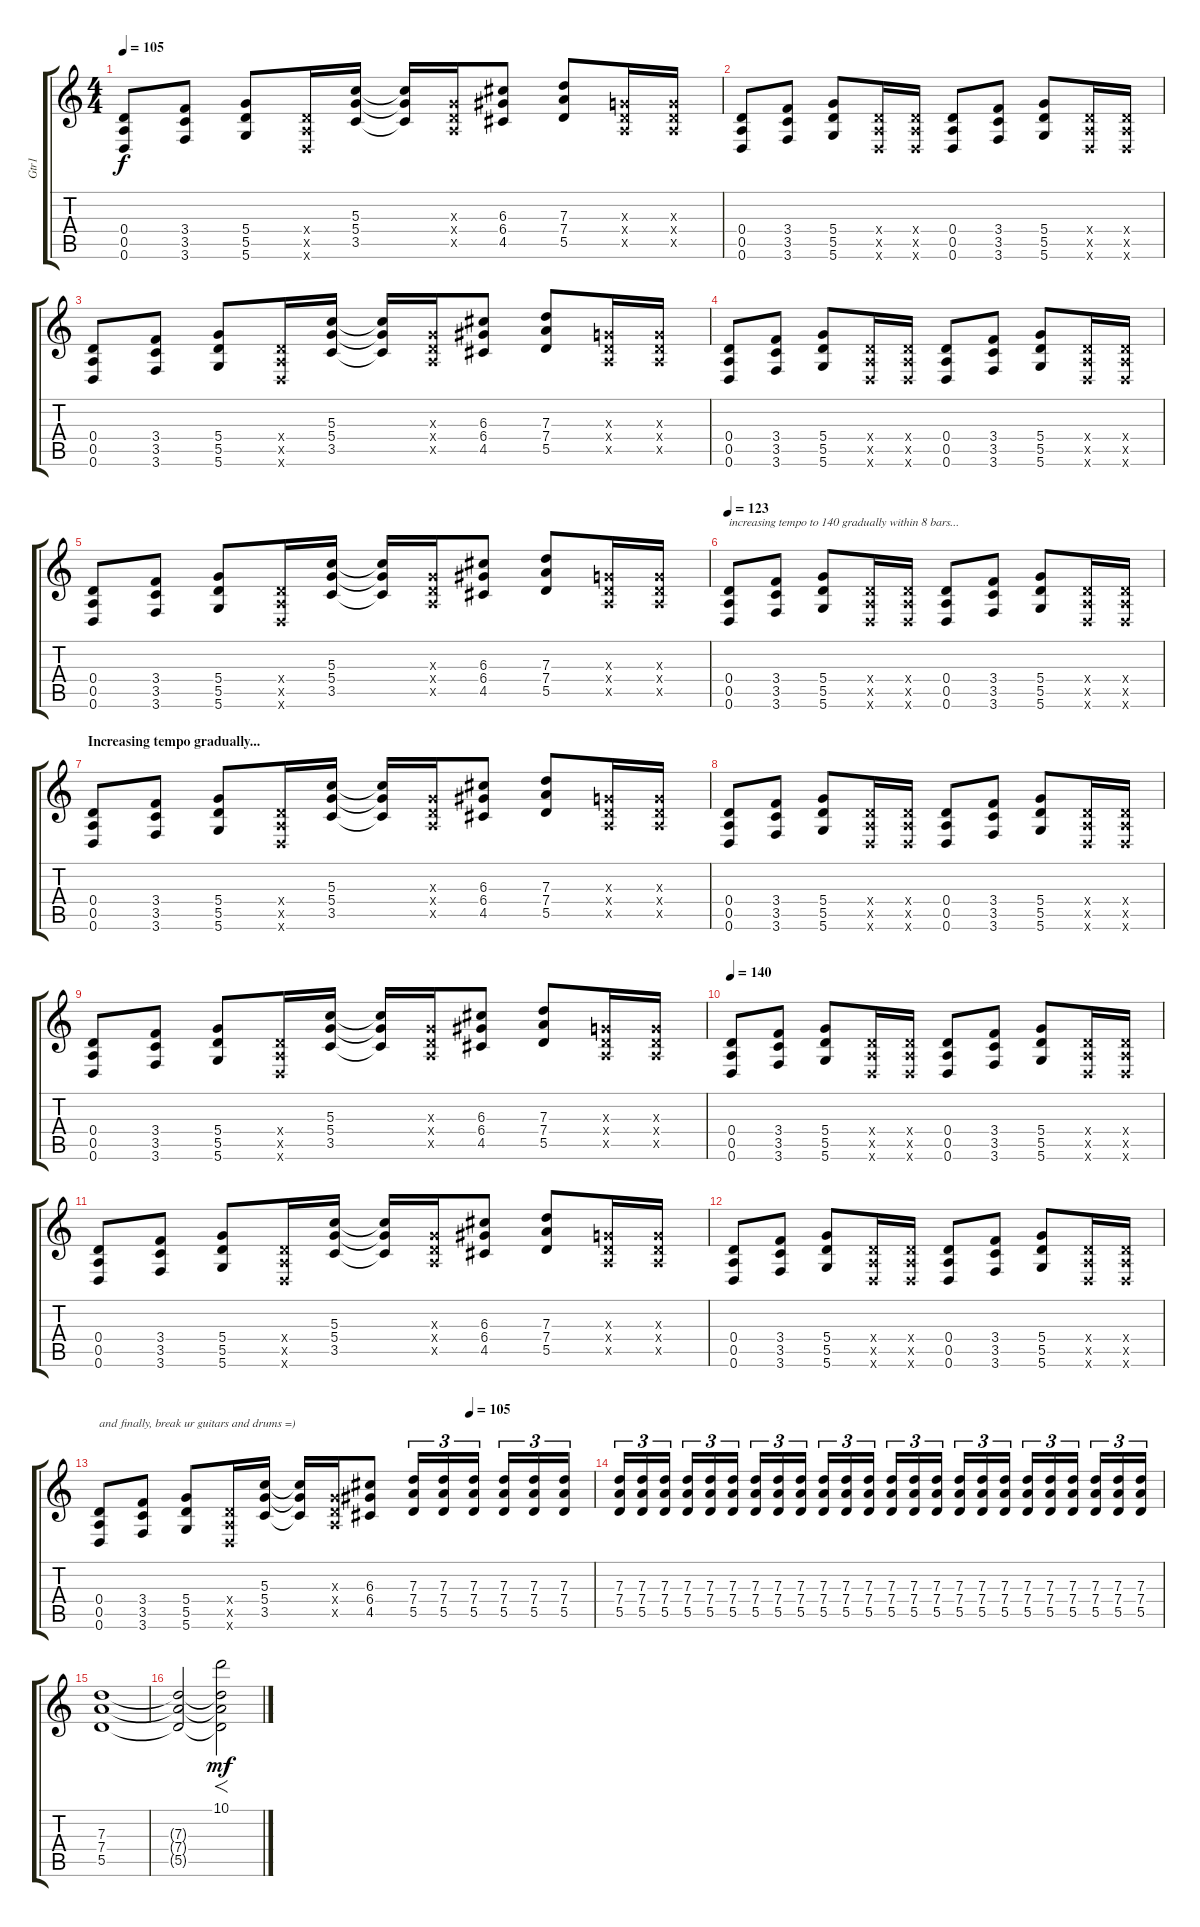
\track ("Gtr1" "Gtr1") {instrument overdrivenguitar}
\staff {score tabs}
\tuning (E4 B3 G3 D3 A2 D2) {hide}
\ts (4 4)
\tempo 105
\clef g2
\ks c
(0.4 0.5 0.6).8{dy f} (3.4 3.5 3.6).8 (5.4 5.5 5.6).8 (0.4{x} 0.5{x} 0.6{x}).16 (5.3 5.4 3.5).16 (5.3{t} 5.4{t} 3.5{t}).16 (0.3{x} 0.4{x} 0.5{x}).16 (6.3 6.4 4.5).8 (7.3 7.4 5.5).8 (0.3{x} 0.4{x} 0.5{x}).16 (0.3{x} 0.4{x} 0.5{x}).16 |
(0.4 0.5 0.6).8 (3.4 3.5 3.6).8 (5.4 5.5 5.6).8 (0.4{x} 0.5{x} 0.6{x}).16 (0.4{x} 0.5{x} 0.6{x}).16 (0.4 0.5 0.6).8 (3.4 3.5 3.6).8 (5.4 5.5 5.6).8 (0.4{x} 0.5{x} 0.6{x}).16 (0.4{x} 0.5{x} 0.6{x}).16 |
(0.4 0.5 0.6).8 (3.4 3.5 3.6).8 (5.4 5.5 5.6).8 (0.4{x} 0.5{x} 0.6{x}).16 (5.3 5.4 3.5).16 (5.3{t} 5.4{t} 3.5{t}).16 (0.3{x} 0.4{x} 0.5{x}).16 (6.3 6.4 4.5).8 (7.3 7.4 5.5).8 (0.3{x} 0.4{x} 0.5{x}).16 (0.3{x} 0.4{x} 0.5{x}).16 |
(0.4 0.5 0.6).8 (3.4 3.5 3.6).8 (5.4 5.5 5.6).8 (0.4{x} 0.5{x} 0.6{x}).16 (0.4{x} 0.5{x} 0.6{x}).16 (0.4 0.5 0.6).8 (3.4 3.5 3.6).8 (5.4 5.5 5.6).8 (0.4{x} 0.5{x} 0.6{x}).16 (0.4{x} 0.5{x} 0.6{x}).16 |
(0.4 0.5 0.6).8 (3.4 3.5 3.6).8 (5.4 5.5 5.6).8 (0.4{x} 0.5{x} 0.6{x}).16 (5.3 5.4 3.5).16 (5.3{t} 5.4{t} 3.5{t}).16 (0.3{x} 0.4{x} 0.5{x}).16 (6.3 6.4 4.5).8 (7.3 7.4 5.5).8 (0.3{x} 0.4{x} 0.5{x}).16 (0.3{x} 0.4{x} 0.5{x}).16 |
\tempo 123
(0.4 0.5 0.6).8{txt "increasing tempo to 140 gradually within 8 bars..."} (3.4 3.5 3.6).8 (5.4 5.5 5.6).8 (0.4{x} 0.5{x} 0.6{x}).16 (0.4{x} 0.5{x} 0.6{x}).16 (0.4 0.5 0.6).8 (3.4 3.5 3.6).8 (5.4 5.5 5.6).8 (0.4{x} 0.5{x} 0.6{x}).16 (0.4{x} 0.5{x} 0.6{x}).16 |
\section ("" "Increasing tempo gradually...")
(0.4 0.5 0.6).8 (3.4 3.5 3.6).8 (5.4 5.5 5.6).8 (0.4{x} 0.5{x} 0.6{x}).16 (5.3 5.4 3.5).16 (5.3{t} 5.4{t} 3.5{t}).16 (0.3{x} 0.4{x} 0.5{x}).16 (6.3 6.4 4.5).8 (7.3 7.4 5.5).8 (0.3{x} 0.4{x} 0.5{x}).16 (0.3{x} 0.4{x} 0.5{x}).16 |
(0.4 0.5 0.6).8 (3.4 3.5 3.6).8 (5.4 5.5 5.6).8 (0.4{x} 0.5{x} 0.6{x}).16 (0.4{x} 0.5{x} 0.6{x}).16 (0.4 0.5 0.6).8 (3.4 3.5 3.6).8 (5.4 5.5 5.6).8 (0.4{x} 0.5{x} 0.6{x}).16 (0.4{x} 0.5{x} 0.6{x}).16 |
(0.4 0.5 0.6).8 (3.4 3.5 3.6).8 (5.4 5.5 5.6).8 (0.4{x} 0.5{x} 0.6{x}).16 (5.3 5.4 3.5).16 (5.3{t} 5.4{t} 3.5{t}).16 (0.3{x} 0.4{x} 0.5{x}).16 (6.3 6.4 4.5).8 (7.3 7.4 5.5).8 (0.3{x} 0.4{x} 0.5{x}).16 (0.3{x} 0.4{x} 0.5{x}).16 |
\tempo 140
(0.4 0.5 0.6).8 (3.4 3.5 3.6).8 (5.4 5.5 5.6).8 (0.4{x} 0.5{x} 0.6{x}).16 (0.4{x} 0.5{x} 0.6{x}).16 (0.4 0.5 0.6).8 (3.4 3.5 3.6).8 (5.4 5.5 5.6).8 (0.4{x} 0.5{x} 0.6{x}).16 (0.4{x} 0.5{x} 0.6{x}).16 |
(0.4 0.5 0.6).8 (3.4 3.5 3.6).8 (5.4 5.5 5.6).8 (0.4{x} 0.5{x} 0.6{x}).16 (5.3 5.4 3.5).16 (5.3{t} 5.4{t} 3.5{t}).16 (0.3{x} 0.4{x} 0.5{x}).16 (6.3 6.4 4.5).8 (7.3 7.4 5.5).8 (0.3{x} 0.4{x} 0.5{x}).16 (0.3{x} 0.4{x} 0.5{x}).16 |
(0.4 0.5 0.6).8 (3.4 3.5 3.6).8 (5.4 5.5 5.6).8 (0.4{x} 0.5{x} 0.6{x}).16 (0.4{x} 0.5{x} 0.6{x}).16 (0.4 0.5 0.6).8 (3.4 3.5 3.6).8 (5.4 5.5 5.6).8 (0.4{x} 0.5{x} 0.6{x}).16 (0.4{x} 0.5{x} 0.6{x}).16 |
\tempo (105 0.75)
(0.4 0.5 0.6).8{txt "and finally, break ur guitars and drums =)"} (3.4 3.5 3.6).8 (5.4 5.5 5.6).8 (0.4{x} 0.5{x} 0.6{x}).16 (5.3 5.4 3.5).16 (5.3{t} 5.4{t} 3.5{t}).16 (0.3{x} 0.4{x} 0.5{x}).16 (6.3 6.4 4.5).8 (7.3 7.4 5.5).16{tu (3 2)} (7.3 7.4 5.5).16{tu (3 2)} (7.3 7.4 5.5).16{tu (3 2)} (7.3 7.4 5.5).16{tu (3 2)} (7.3 7.4 5.5).16{tu (3 2)} (7.3 7.4 5.5).16{tu (3 2)} |
(7.3 7.4 5.5).16{tu (3 2)} (7.3 7.4 5.5).16{tu (3 2)} (7.3 7.4 5.5).16{tu (3 2)} (7.3 7.4 5.5).16{tu (3 2)} (7.3 7.4 5.5).16{tu (3 2)} (7.3 7.4 5.5).16{tu (3 2)} (7.3 7.4 5.5).16{tu (3 2)} (7.3 7.4 5.5).16{tu (3 2)} (7.3 7.4 5.5).16{tu (3 2)} (7.3 7.4 5.5).16{tu (3 2)} (7.3 7.4 5.5).16{tu (3 2)} (7.3 7.4 5.5).16{tu (3 2)} (7.3 7.4 5.5).16{tu (3 2)} (7.3 7.4 5.5).16{tu (3 2)} (7.3 7.4 5.5).16{tu (3 2)} (7.3 7.4 5.5).16{tu (3 2)} (7.3 7.4 5.5).16{tu (3 2)} (7.3 7.4 5.5).16{tu (3 2)} (7.3 7.4 5.5).16{tu (3 2)} (7.3 7.4 5.5).16{tu (3 2)} (7.3 7.4 5.5).16{tu (3 2)} (7.3 7.4 5.5).16{tu (3 2)} (7.3 7.4 5.5).16{tu (3 2)} (7.3 7.4 5.5).16{tu (3 2)} |
(7.3 7.4 5.5).1 |
(7.3{t} 7.4{t} 5.5{t}).2 (10.1 7.3{t} 7.4{t} 5.5{t}).2{f dy mf}
